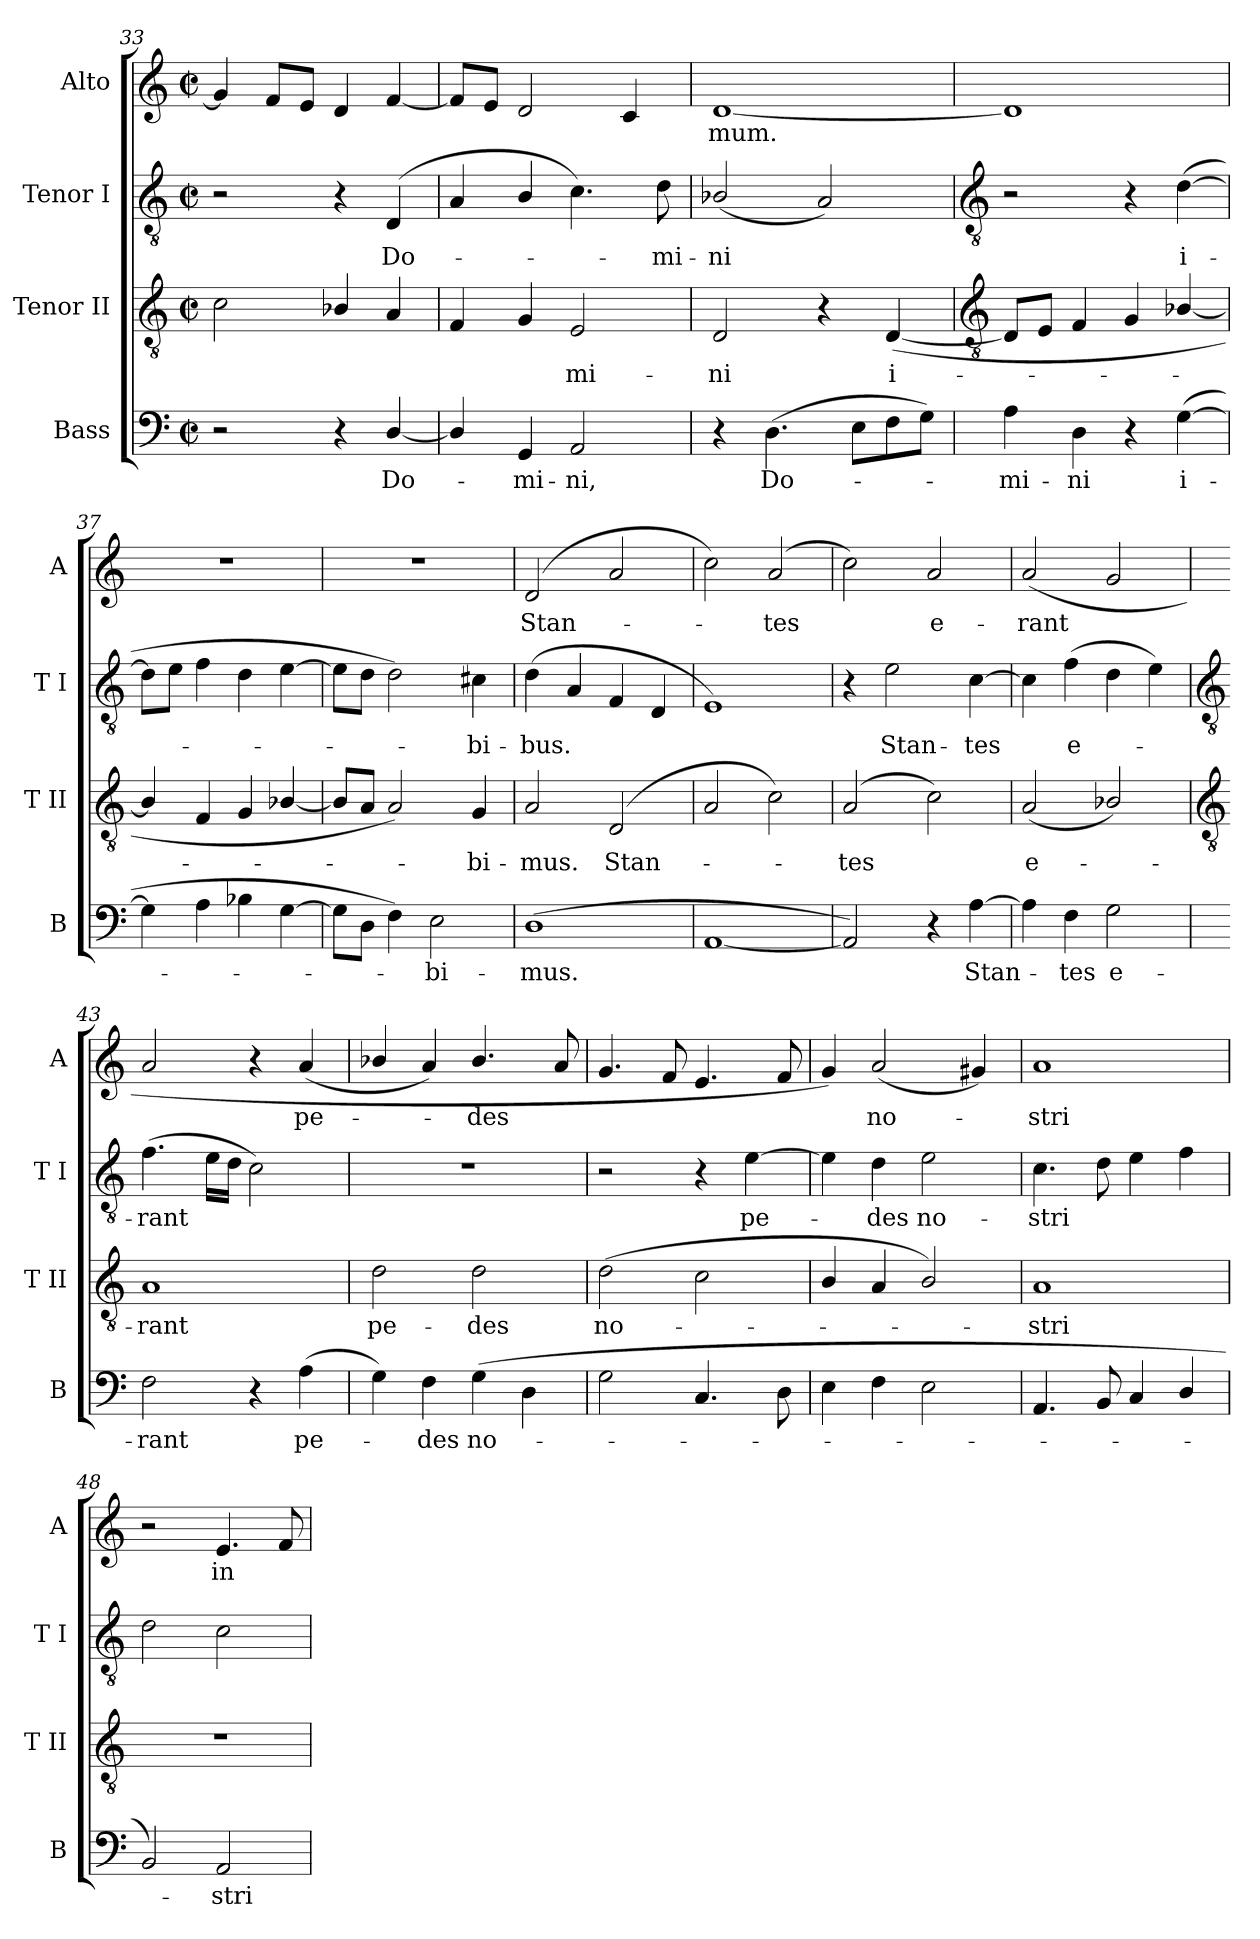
**kern	**text	**kern	**text	**kern	**text	**kern	**text
*part4	*part4	*part3	*part3	*part2	*part2	*part1	*part1
*staff4	*staff4	*staff3	*staff3	*staff2	*staff2	*staff1	*staff1
*I"Bass	*	*I"Tenor II	*	*I"Tenor I	*	*I"Alto	*
*I'B	*	*I'T II	*	*I'T I	*	*I'A	*
*clefF4	*	*clefGv2	*	*clefGv2	*	*clefG2	*
*k[]	*	*k[]	*	*k[]	*	*k[]	*
*C:	*	*C:	*	*C:	*	*C:	*
*M2/2	*	*M2/2	*	*M2/2	*	*M2/2	*
*met(c|)	*	*met(c|)	*	*met(c|)	*	*met(c|)	*
=33	=33	=33	=33	=33	=33	=33	=33
2r	.	2c	.	2r	.	4g]	.
.	.	.	.	.	.	8fL	.
.	.	.	.	.	.	8eJ	.
4r	.	4B-X/	.	4r	.	4d	.
!	!LO:LY:b	!	!	!	!LO:LY:b	!	!
[4D/	Do-	4A	.	(<4D	Do-	[4f	.
=34	=34	=34	=34	=34	=34	=34	=34
4D/]	.	4F	.	4A	.	8fL]	.
.	.	.	.	.	.	8eJ	.
!	!LO:LY:b	!	!	!	!	!	!
4GG	mi-	4G	.	4B/	.	2d	.
!	!LO:LY:b	!	!LO:LY:b	!	!	!	!
2AA	-ni,	2E	mi-	4.c)	.	.	.
.	.	.	.	.	.	4c	.
!	!	!	!	!	!LO:LY:b	!	!
.	.	.	.	8d	mi-	.	.
=35	=35	=35	=35	=35	=35	=35	=35
!	!	!	!LO:LY:b	!	!LO:LY:b	!	!LO:LY:b
4r	.	2D	-ni	(<2B-X/	-ni	[1d	mum.
!	!LO:LY:b	!	!	!	!	!	!
(>4.D	Do-	.	.	.	.	.	.
.	.	4r	.	2A)	.	.	.
8EL	.	.	.	.	.	.	.
!	!	!	!LO:LY:b	!	!	!	!
8F	.	(<[4D	i-	.	.	.	.
8GJ)	.	.	.	.	.	.	.
!!LO:LB:g=z
=36	=36	=36	=36	=36	=36	=36	=36
*	*	*clefGv2	*	*clefGv2	*	*	*
!	!LO:LY:b	!	!	!	!	!	!
4A	mi-	8DL]	.	2r	.	1d]	.
.	.	8EJ	.	.	.	.	.
!	!LO:LY:b	!	!	!	!	!	!
4D	-ni	4F	.	.	.	.	.
4r	.	4G	.	4r	.	.	.
!	!LO:LY:b	!	!	!	!LO:LY:b	!	!
(>[4G	i-	[4B-X/	.	(>[4d	i-	.	.
=37	=37	=37	=37	=37	=37	=37	=37
4G]	.	4B-/]	.	8dL]	.	1r	.
.	.	.	.	8eJ	.	.	.
4A	.	4F	.	4f	.	.	.
4B-X	.	4G	.	4d	.	.	.
[4G	.	[4B-/	.	[4e	.	.	.
=38	=38	=38	=38	=38	=38	=38	=38
8GL]	.	8B-L]	.	8eL]	.	1r	.
8DJ	.	8AJ	.	8dJ	.	.	.
4F)	.	2A)	.	2d)	.	.	.
!	!LO:LY:b	!	!	!	!	!	!
2E	bi-	.	.	.	.	.	.
!	!	!	!LO:LY:b	!	!LO:LY:b	!	!
.	.	4G	bi-	4c#X	bi-	.	.
=39	=39	=39	=39	=39	=39	=39	=39
!	!LO:LY:b	!	!LO:LY:b	!	!LO:LY:b	!	!LO:LY:b
(<1D	-mus.	2A	-mus.	(<4d	-bus.	(<2d	Stan-
.	.	.	.	4A	.	.	.
!	!	!	!LO:LY:b	!	!	!	!
.	.	(<2D	Stan-	4F	.	2a	.
.	.	.	.	4D	.	.	.
=40	=40	=40	=40	=40	=40	=40	=40
[1AA	.	2A	.	1E)	.	2cc)	.
!	!	!	!	!	!	!	!LO:LY:b
.	.	2c)	.	.	.	(<2a	tes
=41	=41	=41	=41	=41	=41	=41	=41
!	!	!	!LO:LY:b	!	!	!	!
2AA])	.	(<2A	tes	4r	.	2cc)	.
!	!	!	!	!	!LO:LY:b	!	!
.	.	.	.	2e	Stan-	.	.
!	!	!	!	!	!	!	!LO:LY:b
4r	.	2c)	.	.	.	2a	e-
!	!LO:LY:b	!	!	!	!LO:LY:b	!	!
[4A	Stan-	.	.	[4c	-tes	.	.
=42	=42	=42	=42	=42	=42	=42	=42
!	!	!	!LO:LY:b	!	!	!	!LO:LY:b
4A]	.	(<2A	e-	4c]	.	(<2a	-rant
!	!LO:LY:b	!	!	!	!LO:LY:b	!	!
4F	tes	.	.	(>4f	e-	.	.
!	!LO:LY:b	!	!	!	!	!	!
2G	e-	2B-X/)	.	4d	.	2g	.
.	.	.	.	4e)	.	.	.
!!LO:LB:g=z
=43	=43	=43	=43	=43	=43	=43	=43
*	*	*clefGv2	*	*clefGv2	*	*	*
!	!LO:LY:b	!	!LO:LY:b	!	!LO:LY:b	!	!
2F	-rant	1A	rant	(>4.f	rant	2a	.
.	.	.	.	16eLL	.	.	.
.	.	.	.	16dJJ	.	.	.
4r	.	.	.	2c)	.	4r	.
!	!LO:LY:b	!	!	!	!	!	!LO:LY:b
(>4A	pe-	.	.	.	.	(<4a	pe-
=44	=44	=44	=44	=44	=44	=44	=44
!	!	!	!LO:LY:b	!	!	!	!
4G)	.	2d	pe-	1r	.	4b-X/	.
!	!LO:LY:b	!	!	!	!	!	!
4F	des	.	.	.	.	4a)	.
!	!LO:LY:b	!	!LO:LY:b	!	!	!	!LO:LY:b
(>4G	no-	2d	-des	.	.	4.b-/	des
4D	.	.	.	.	.	.	.
.	.	.	.	.	.	8a	.
=45	=45	=45	=45	=45	=45	=45	=45
!	!	!	!LO:LY:b	!	!	!	!
2G	.	(<2d	no-	2r	.	4.g	.
.	.	.	.	.	.	8f	.
4.C	.	2c	.	4r	.	4.e	.
!	!	!	!	!	!LO:LY:b	!	!
.	.	.	.	[4e	pe-	.	.
8D	.	.	.	.	.	8f	.
=46	=46	=46	=46	=46	=46	=46	=46
4E	.	4B/	.	4e]	.	4g)	.
!	!	!	!	!	!LO:LY:b	!	!LO:LY:b
4F	.	4A	.	4d	des	(<2a	no-
!	!	!	!	!	!LO:LY:b	!	!
2E	.	2B/)	.	2e	no-	.	.
.	.	.	.	.	.	4g#X)	.
=47	=47	=47	=47	=47	=47	=47	=47
!	!	!	!LO:LY:b	!	!LO:LY:b	!	!LO:LY:b
4.AA	.	1A	stri	4.c	-stri	1a	stri
8BB	.	.	.	8d	.	.	.
4C	.	.	.	4e	.	.	.
4D/	.	.	.	4f	.	.	.
=48	=48	=48	=48	=48	=48	=48	=48
2BB)	.	1r	.	2d	.	2r	.
!	!LO:LY:b	!	!	!	!	!	!LO:LY:b
2AA	stri	.	.	2c	.	4.e	in
.	.	.	.	.	.	8f	.
=	=	=	=	=	=	=	=
*-	*-	*-	*-	*-	*-	*-	*-
